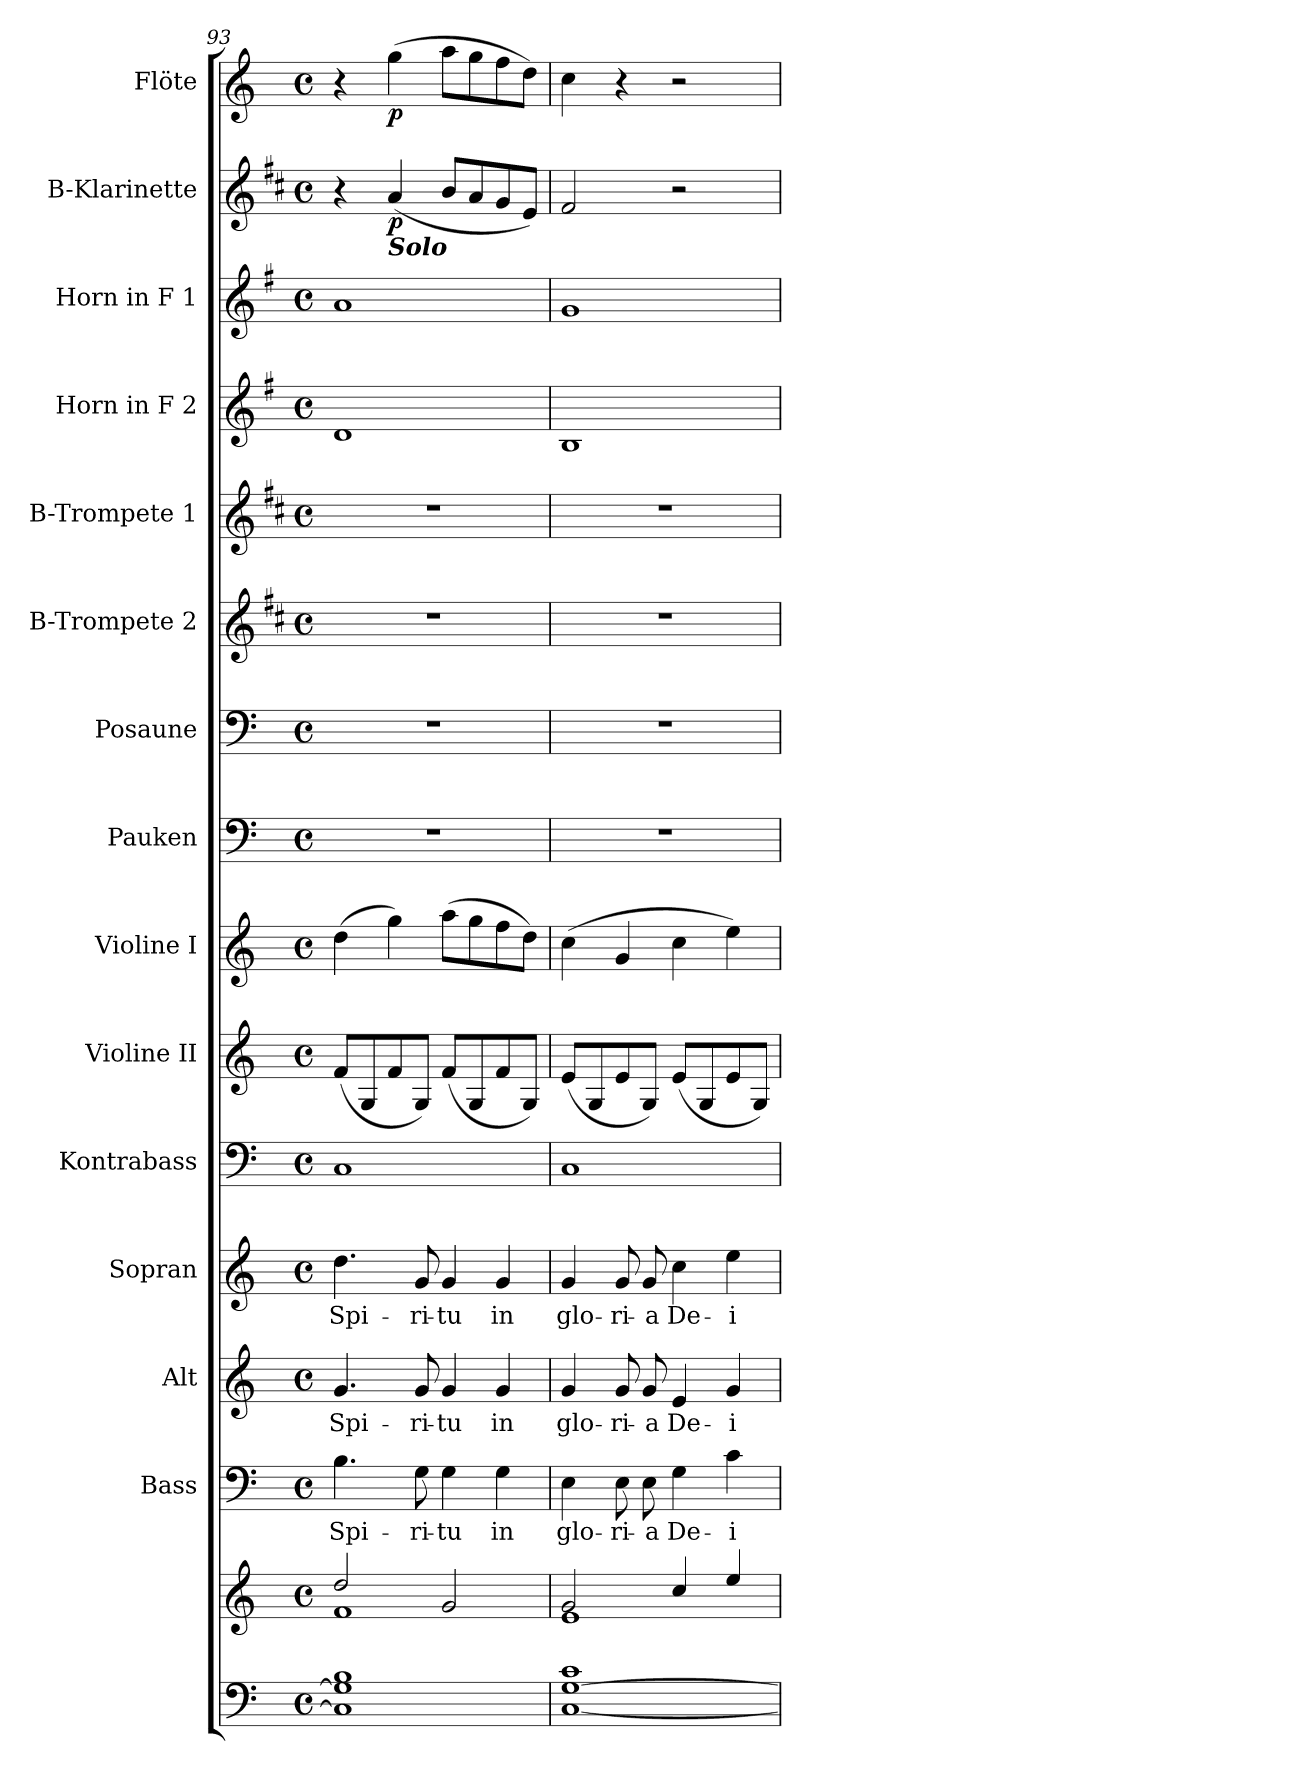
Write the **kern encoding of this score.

**kern	**kern	**kern	**text	**kern	**text	**kern	**text	**kern	**kern	**kern	**kern	**kern	**kern	**kern	**kern	**kern	**kern	**dynam	**kern	**dynam
*part15	*part15	*part14	*part14	*part13	*part13	*part12	*part12	*part11	*part10	*part9	*part8	*part7	*part6	*part5	*part4	*part3	*part2	*part2	*part1	*part1
*staff16	*staff15	*staff14	*staff14	*staff13	*staff13	*staff12	*staff12	*staff11	*staff10	*staff9	*staff8	*staff7	*staff6	*staff5	*staff4	*staff3	*staff2	*staff2	*staff1	*staff1
*	*	*I"Bass	*	*I"Alt	*	*I"Sopran	*	*I"Kontrabass	*I"Violine II	*I"Violine I	*I"Pauken	*I"Posaune	*I"B-Trompete 2	*I"B-Trompete 1	*I"Horn in F 2	*I"Horn in F 1	*I"B-Klarinette	*	*I"Flöte	*
*	*	*I'B.	*	*I'A.	*	*I'S.	*	*I'Kb.	*I'Vl. II	*I'Vl. I	*I'Pk.	*I'Pos.	*I'B Trp. 2	*I'B Trp. 1	*	*	*I'B Kl.	*	*I'Fl.	*
*clefF4	*clefG2	*clefF4	*	*clefG2	*	*clefG2	*	*clefF4	*clefG2	*clefG2	*clefF4	*clefF4	*clefG2	*clefG2	*clefG2	*clefG2	*clefG2	*	*clefG2	*
*	*	*	*	*	*	*	*	*ITrd7c12	*	*	*	*	*ITrd1c2	*ITrd1c2	*ITrd4c7	*ITrd4c7	*ITrd1c2	*	*	*
*k[]	*k[]	*k[]	*	*k[]	*	*k[]	*	*k[]	*k[]	*k[]	*k[]	*k[]	*k[]	*k[]	*k[]	*k[]	*k[]	*	*k[]	*
*C:	*C:	*C:	*	*C:	*	*C:	*	*C:	*C:	*C:	*C:	*C:	*C:	*C:	*C:	*C:	*C:	*	*C:	*
*M4/4	*M4/4	*M4/4	*	*M4/4	*	*M4/4	*	*M4/4	*M4/4	*M4/4	*M4/4	*M4/4	*M4/4	*M4/4	*M4/4	*M4/4	*M4/4	*	*M4/4	*
*met(c)	*met(c)	*met(c)	*	*met(c)	*	*met(c)	*	*met(c)	*met(c)	*met(c)	*met(c)	*met(c)	*met(c)	*met(c)	*met(c)	*met(c)	*met(c)	*	*met(c)	*
=93	=93	=93	=93	=93	=93	=93	=93	=93	=93	=93	=93	=93	=93	=93	=93	=93	=93	=93	=93	=93
*	*^	*	*	*	*	*	*	*	*	*	*	*	*	*	*	*	*	*	*	*
!	!	!	!	!LO:LY:b	!	!LO:LY:b	!	!LO:LY:b	!	!	!	!	!	!	!	!	!	!	!	!	!
1C] 1G] 1B	2dd/	1f	4.B\	Spi-	4.g/	Spi-	4.dd\	Spi-	1CC	(<8f/L	(>4dd\	1r	1r	1r	1r	1G	1d	4r	.	4r	.
.	.	.	.	.	.	.	.	.	.	8G/	.	.	.	.	.	.	.	.	.	.	.
!	!	!	!	!	!	!	!	!	!	!	!	!	!	!	!	!	!	!LO:TX:b:Bi:t=Solo	!	!	!
!	!	!	!	!	!	!	!	!	!	!	!	!	!	!	!	!	!	!	!LO:DY:b	!	!LO:DY:b
.	.	.	.	.	.	.	.	.	.	8f/	4gg\)	.	.	.	.	.	.	(<4g/	p	(>4gg\	p
!	!	!	!	!LO:LY:b	!	!LO:LY:b	!	!LO:LY:b	!	!	!	!	!	!	!	!	!	!	!	!	!
.	.	.	8G\	-ri-	8g/	-ri-	8g/	-ri-	.	8G/J)	.	.	.	.	.	.	.	.	.	.	.
!	!	!	!	!LO:LY:b	!	!LO:LY:b	!	!LO:LY:b	!	!	!	!	!	!	!	!	!	!	!	!	!
.	2g/	.	4G\	-tu	4g/	-tu	4g/	-tu	.	(<8f/L	(>8aa\L	.	.	.	.	.	.	8a/L	.	8aa\L	.
.	.	.	.	.	.	.	.	.	.	8G/	8gg\	.	.	.	.	.	.	8g/	.	8gg\	.
!	!	!	!	!LO:LY:b	!	!LO:LY:b	!	!LO:LY:b	!	!	!	!	!	!	!	!	!	!	!	!	!
.	.	.	4G\	in	4g/	in	4g/	in	.	8f/	8ff\	.	.	.	.	.	.	8f/	.	8ff\	.
.	.	.	.	.	.	.	.	.	.	8G/J)	8dd\J)	.	.	.	.	.	.	8d/J)	.	8dd\J)	.
=94	=94	=94	=94	=94	=94	=94	=94	=94	=94	=94	=94	=94	=94	=94	=94	=94	=94	=94	=94	=94	=94
!	!	!	!	!LO:LY:b	!	!LO:LY:b	!	!LO:LY:b	!	!	!	!	!	!	!	!	!	!	!	!	!
[1C [1G 1c	2g/	1e	4E\	glo-	4g/	glo-	4g/	glo-	1CC	(<8e/L	(>4cc\	1r	1r	1r	1r	1E	1c	2e/	.	4cc\	.
.	.	.	.	.	.	.	.	.	.	8G/	.	.	.	.	.	.	.	.	.	.	.
!	!	!	!	!LO:LY:b	!	!LO:LY:b	!	!LO:LY:b	!	!	!	!	!	!	!	!	!	!	!	!	!
.	.	.	8E\	-ri-	8g/	-ri-	8g/	-ri-	.	8e/	4g/	.	.	.	.	.	.	.	.	4r	.
!	!	!	!	!LO:LY:b	!	!LO:LY:b	!	!LO:LY:b	!	!	!	!	!	!	!	!	!	!	!	!	!
.	.	.	8E\	-a	8g/	-a	8g/	-a	.	8G/J)	.	.	.	.	.	.	.	.	.	.	.
!	!	!	!	!LO:LY:b	!	!LO:LY:b	!	!LO:LY:b	!	!	!	!	!	!	!	!	!	!	!	!	!
.	4cc/	.	4G\	De-	4e/	De-	4cc\	De-	.	(<8e/L	4cc\	.	.	.	.	.	.	2r	.	2r	.
.	.	.	.	.	.	.	.	.	.	8G/	.	.	.	.	.	.	.	.	.	.	.
!	!	!	!	!LO:LY:b	!	!LO:LY:b	!	!LO:LY:b	!	!	!	!	!	!	!	!	!	!	!	!	!
.	4ee/	.	4c\	-i	4g/	-i	4ee\	-i	.	8e/	4ee\)	.	.	.	.	.	.	.	.	.	.
.	.	.	.	.	.	.	.	.	.	8G/J)	.	.	.	.	.	.	.	.	.	.	.
*	*v	*v	*	*	*	*	*	*	*	*	*	*	*	*	*	*	*	*	*	*	*
=	=	=	=	=	=	=	=	=	=	=	=	=	=	=	=	=	=	=	=	=
*-	*-	*-	*-	*-	*-	*-	*-	*-	*-	*-	*-	*-	*-	*-	*-	*-	*-	*-	*-	*-
